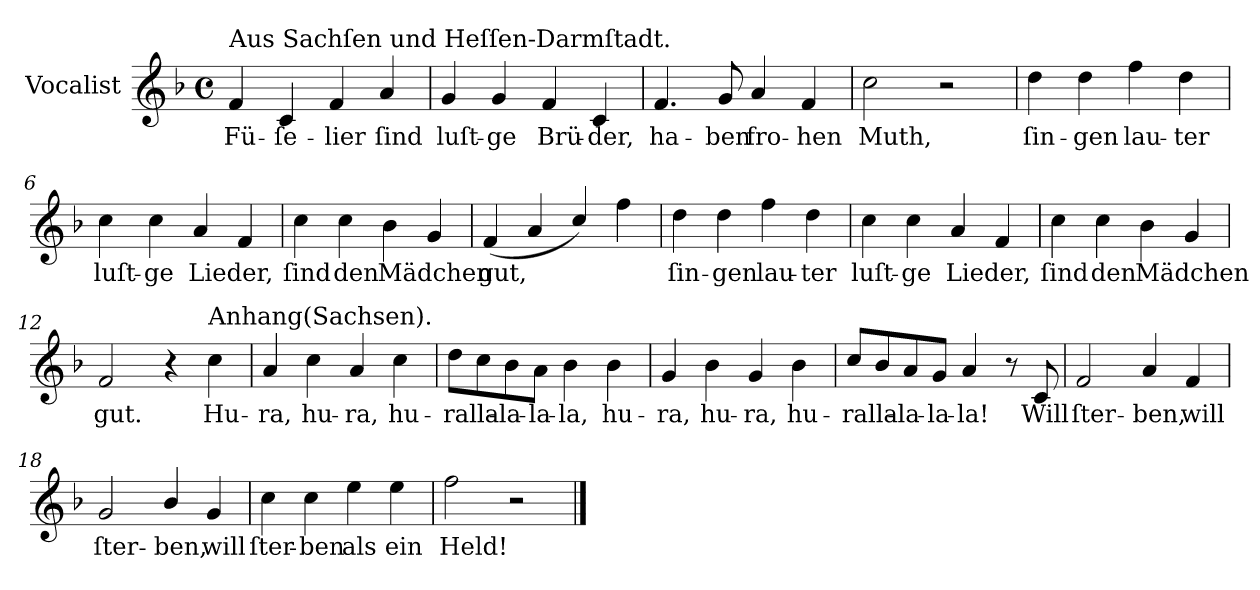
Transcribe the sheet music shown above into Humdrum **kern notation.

**kern	**text
*part1	*part1
*staff1	*staff1
*I"Vocalist	*
*k[b-]	*
*F:	*
*M4/4	*
*met(c)	*
=1	=1
!LO:TX:a:t=Aus Sachſen und Heſſen-Darmſtadt.	!
4f	Fü-
4c	-ſe-
4f	-lier
4a	ſind
=2	=2
4g	luſt-
4g	-ge
4f	Brü-
4c	-der,
=3	=3
4.f	ha-
8g	-ben
4a	fro-
4f	-hen
=4	=4
2cc	Muth,
2r	.
=5	=5
4dd	ſin-
4dd	-gen
4ff	lau-
4dd	-ter
=6	=6
4cc	luſt-
4cc	-ge
4a	Lieder,
4f	.
=7	=7
4cc	ſind
4cc	den
4b-	Mädchen
4g	.
=8	=8
(4f	gut,
4a	.
4cc/)	.
4ff	.
=9	=9
4dd	ſin-
4dd	-gen
4ff	lau-
4dd	-ter
=10	=10
4cc	luſt-
4cc	-ge
4a	Lieder,
4f	.
=11	=11
4cc	ſind
4cc	den
4b-	Mädchen
4g	.
=12	=12
2f	gut.
4r	.
!LO:TX:a:t=Anhang(Sachsen).	!
4cc	Hu-
=13	=13
4a	-ra,
4cc	hu-
4a	-ra,
4cc	hu-
=14	=14
8ddL	-ralla-
8cc	.
8b-	-la-
8aJ	-la-
4b-	-la,
4b-	hu-
=15	=15
4g	-ra,
4b-	hu-
4g	-ra,
4b-	hu-
=16	=16
8ccL	-ralla-
8b-	.
8a	-la-
8gJ	-la-
4a	-la!
8r	.
8c	Will
=17	=17
2f	ſter-
4a	-ben,
4f	will
=18	=18
2g	ſter-
4b-/	-ben,
4g	will
=19	=19
4cc	ſter-
4cc	-ben
4ee	als
4ee	ein
=20	=20
2ff	Held!
2r	.
==	==
*-	*-
